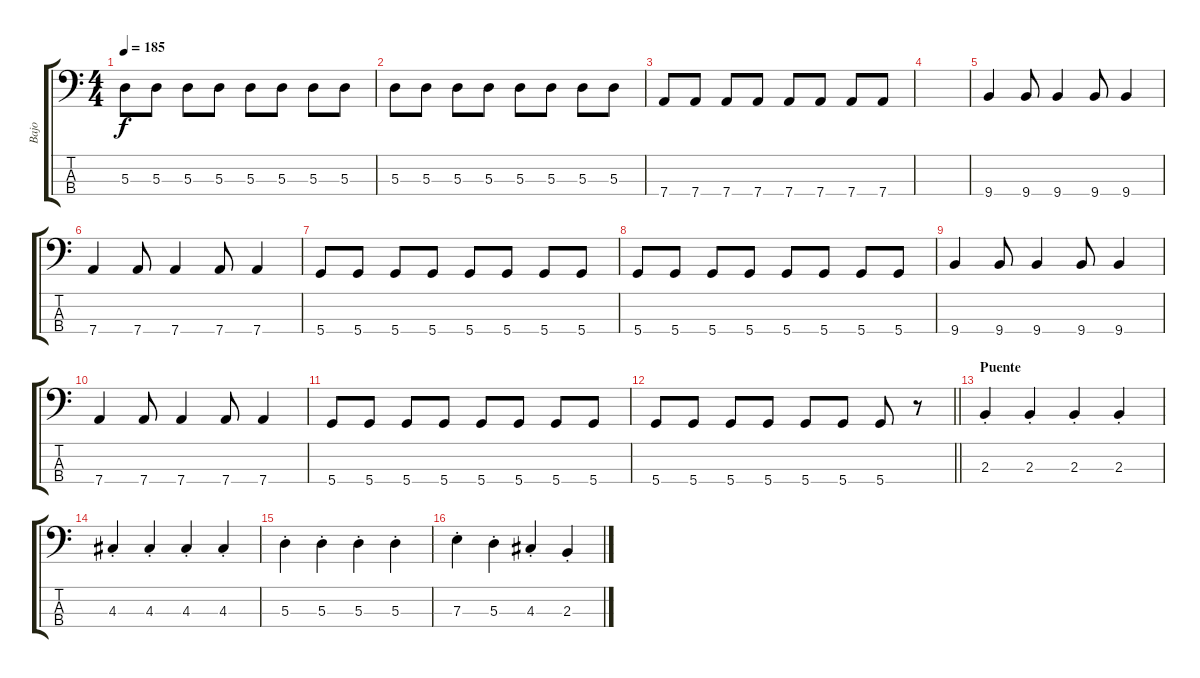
\track ("Bajo" "Bajo") {instrument electricbassfinger bank 211}
\staff {score tabs}
\tuning (G2 D2 A1 D1) {hide}
\ts (4 4)
\tempo 185
\clef f4
\ks c
5.3.8{dy f} 5.3.8 5.3.8 5.3.8 5.3.8 5.3.8 5.3.8 5.3.8 |
5.3.8 5.3.8 5.3.8 5.3.8 5.3.8 5.3.8 5.3.8 5.3.8 |
7.4.8 7.4.8 7.4.8 7.4.8 7.4.8 7.4.8 7.4.8 7.4.8 |
|
9.4.4 9.4.8 9.4.4 9.4.8 9.4.4 |
7.4.4 7.4.8 7.4.4 7.4.8 7.4.4 |
5.4.8 5.4.8 5.4.8 5.4.8 5.4.8 5.4.8 5.4.8 5.4.8 |
5.4.8 5.4.8 5.4.8 5.4.8 5.4.8 5.4.8 5.4.8 5.4.8 |
9.4.4 9.4.8 9.4.4 9.4.8 9.4.4 |
7.4.4 7.4.8 7.4.4 7.4.8 7.4.4 |
5.4.8 5.4.8 5.4.8 5.4.8 5.4.8 5.4.8 5.4.8 5.4.8 |
\barLineRight lightlight
5.4.8 5.4.8 5.4.8 5.4.8 5.4.8 5.4.8 5.4.8 r.8 |
\section ("" "Puente")
2.3{st}.4 2.3{st}.4 2.3{st}.4 2.3{st}.4 |
4.3{st}.4 4.3{st}.4 4.3{st}.4 4.3{st}.4 |
5.3{st}.4 5.3{st}.4 5.3{st}.4 5.3{st}.4 |
7.3{st}.4 5.3{st}.4 4.3{st}.4 2.3{st}.4
